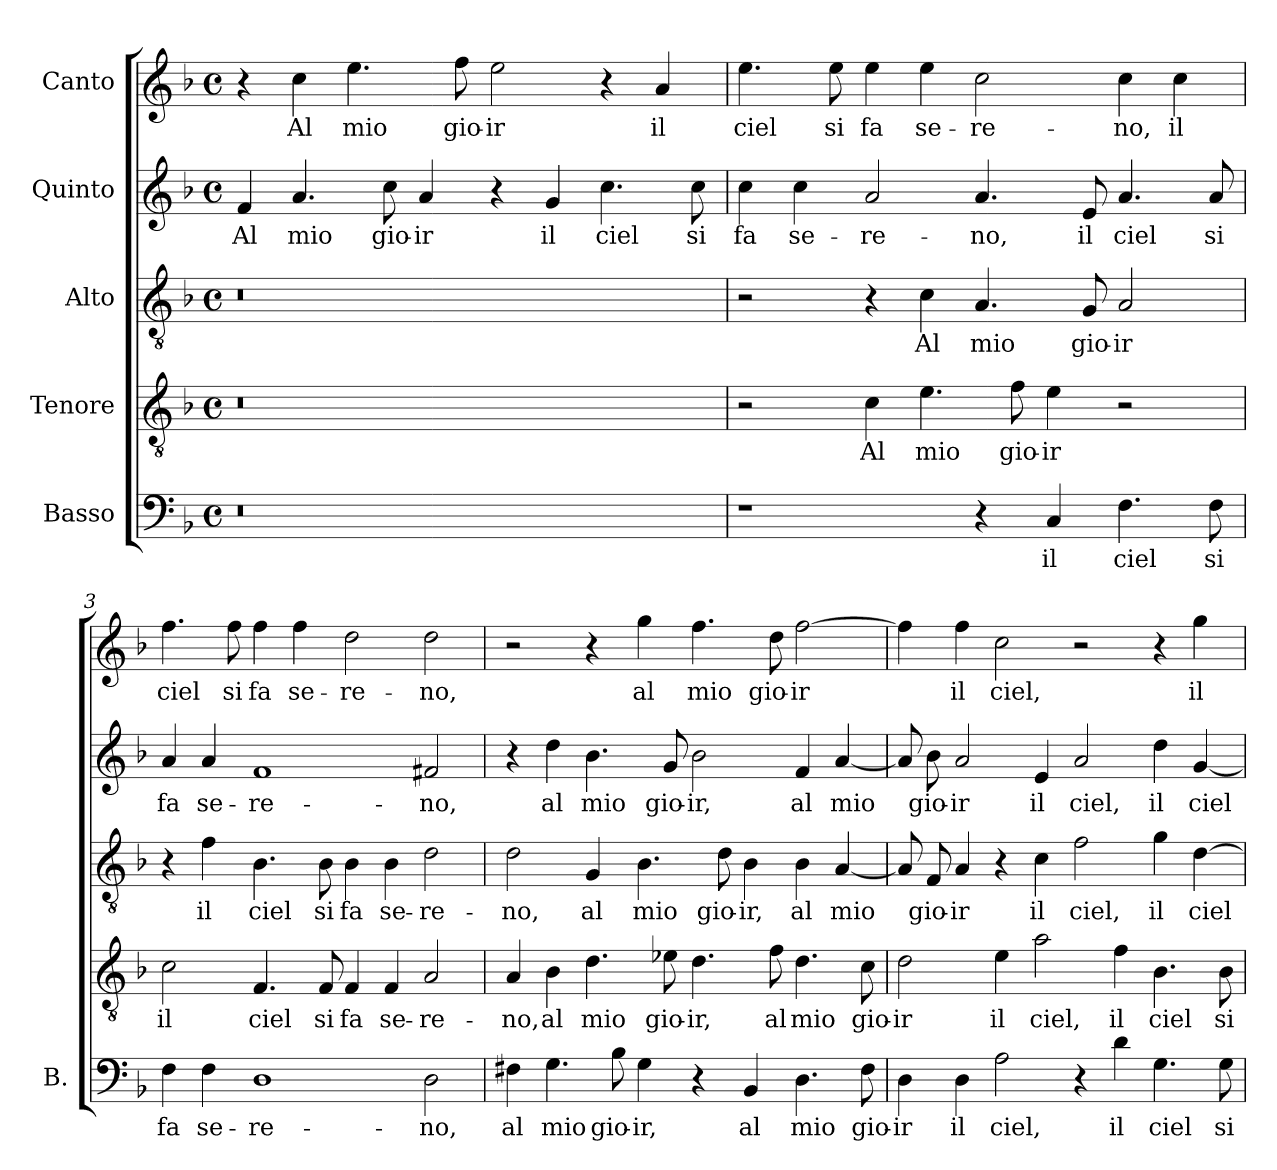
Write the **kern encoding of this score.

**kern	**text	**kern	**text	**kern	**text	**kern	**text	**kern	**text
*part5	*part5	*part4	*part4	*part3	*part3	*part2	*part2	*part1	*part1
*staff5	*staff5	*staff4	*staff4	*staff3	*staff3	*staff2	*staff2	*staff1	*staff1
*I"Basso	*	*I"Tenore	*	*I"Alto	*	*I"Quinto	*	*I"Canto	*
*I'B.	*	*	*	*	*	*	*	*	*
*clefF4	*	*clefGv2	*	*clefGv2	*	*clefG2	*	*clefG2	*
*k[b-]	*	*k[b-]	*	*k[b-]	*	*k[b-]	*	*k[b-]	*
*F:	*	*F:	*	*F:	*	*F:	*	*F:	*
*M4/4	*	*M4/4	*	*M4/4	*	*M4/4	*	*M4/4	*
*met(c)	*	*met(c)	*	*met(c)	*	*met(c)	*	*met(c)	*
=1	=1	=1	=1	=1	=1	=1	=1	=1	=1
!LO:N:vis=0	!	!LO:N:vis=0	!	!LO:N:vis=0	!	!	!	!	!
1r	.	1r	.	1r	.	4f/	Al	4r	.
.	.	.	.	.	.	4.a/	mio	4cc\	Al
.	.	.	.	.	.	.	.	4.ee\	mio
.	.	.	.	.	.	8cc\	gio-	.	.
.	.	.	.	.	.	4a/	-ir	.	.
.	.	.	.	.	.	.	.	8ff\	gio-
1ryy	.	1ryy	.	1ryy	.	4r	.	2ee\	-ir
.	.	.	.	.	.	4g/	il	.	.
.	.	.	.	.	.	4.cc\	ciel	4r	.
.	.	.	.	.	.	.	.	4a/	il
.	.	.	.	.	.	8cc\	si	.	.
=2	=2	=2	=2	=2	=2	=2	=2	=2	=2
1r	.	2r	.	2r	.	4cc\	fa	4.ee\	ciel
.	.	.	.	.	.	4cc\	se-	.	.
.	.	.	.	.	.	.	.	8ee\	si
.	.	4c\	Al	4r	.	2a/	-re-	4ee\	fa
.	.	4.e\	mio	4c\	Al	.	.	4ee\	se-
4r	.	.	.	4.A/	mio	4.a/	-no,	2cc\	-re-
.	.	8f\	gio-	.	.	.	.	.	.
4C/	il	4e\	-ir	.	.	.	.	.	.
.	.	.	.	8G/	gio-	8e/	il	.	.
4.F\	ciel	2r	.	2A/	-ir	4.a/	ciel	4cc\	-no,
.	.	.	.	.	.	.	.	4cc\	il
8F\	si	.	.	.	.	8a/	si	.	.
=3	=3	=3	=3	=3	=3	=3	=3	=3	=3
4F\	fa	2c\	il	4r	.	4a/	fa	4.ff\	ciel
4F\	se-	.	.	4f\	il	4a/	se-	.	.
.	.	.	.	.	.	.	.	8ff\	si
1D\	-re-	4.F/	ciel	4.B-\	ciel	1f/	-re-	4ff\	fa
.	.	.	.	.	.	.	.	4ff\	se-
.	.	8F/	si	8B-\	si	.	.	.	.
.	.	4F/	fa	4B-\	fa	.	.	2dd\	-re-
.	.	4F/	se-	4B-\	se-	.	.	.	.
2D\	-no,	2A/	-re-	2d\	-re-	2f#X/	-no,	2dd\	-no,
=4	=4	=4	=4	=4	=4	=4	=4	=4	=4
4F#X\	al	4A/	-no,	2d\	-no,	4r	.	2r	.
4.G\	mio	4B-\	al	.	.	4dd\	al	.	.
.	.	4.d\	mio	4G/	al	4.b-\	mio	4r	.
8B-\	gio-	.	.	.	.	.	.	.	.
4G\	-ir,	.	.	4.B-\	mio	.	.	4gg\	al
.	.	8e-X\	gio-	.	.	8g/	gio-	.	.
4r	.	4.d\	-ir,	.	.	2b-\	-ir,	4.ff\	mio
.	.	.	.	8d\	gio-	.	.	.	.
4BB-/	al	.	.	4B-\	-ir,	.	.	.	.
.	.	8f\	al	.	.	.	.	8dd\	gio-
4.D\	mio	4.d\	mio	4B-\	al	4f/	al	[2ff\	-ir
.	.	.	.	[4A/	mio	[4a/	mio	.	.
8F#\	gio-	8c\	gio-	.	.	.	.	.	.
=5	=5	=5	=5	=5	=5	=5	=5	=5	=5
4D\	-ir	2d\	-ir	8A/]	.	8a/]	.	4ff\]	.
.	.	.	.	8F/	gio-	8b-\	gio-	.	.
4D\	il	.	.	4A/	-ir	2a/	-ir	4ff\	il
2A\	ciel,	4e\	il	4r	.	.	.	2cc\	ciel,
.	.	2a\	ciel,	4c\	il	4e/	il	.	.
4r	.	.	.	2f\	ciel,	2a/	ciel,	2r	.
4d\	il	4f\	il	.	.	.	.	.	.
4.G\	ciel	4.B-\	ciel	4g\	il	4dd\	il	4r	.
.	.	.	.	[4d\	ciel	[4g/	ciel	4gg\	il
8G\	si	8B-\	si	.	.	.	.	.	.
=	=	=	=	=	=	=	=	=	=
*-	*-	*-	*-	*-	*-	*-	*-	*-	*-
